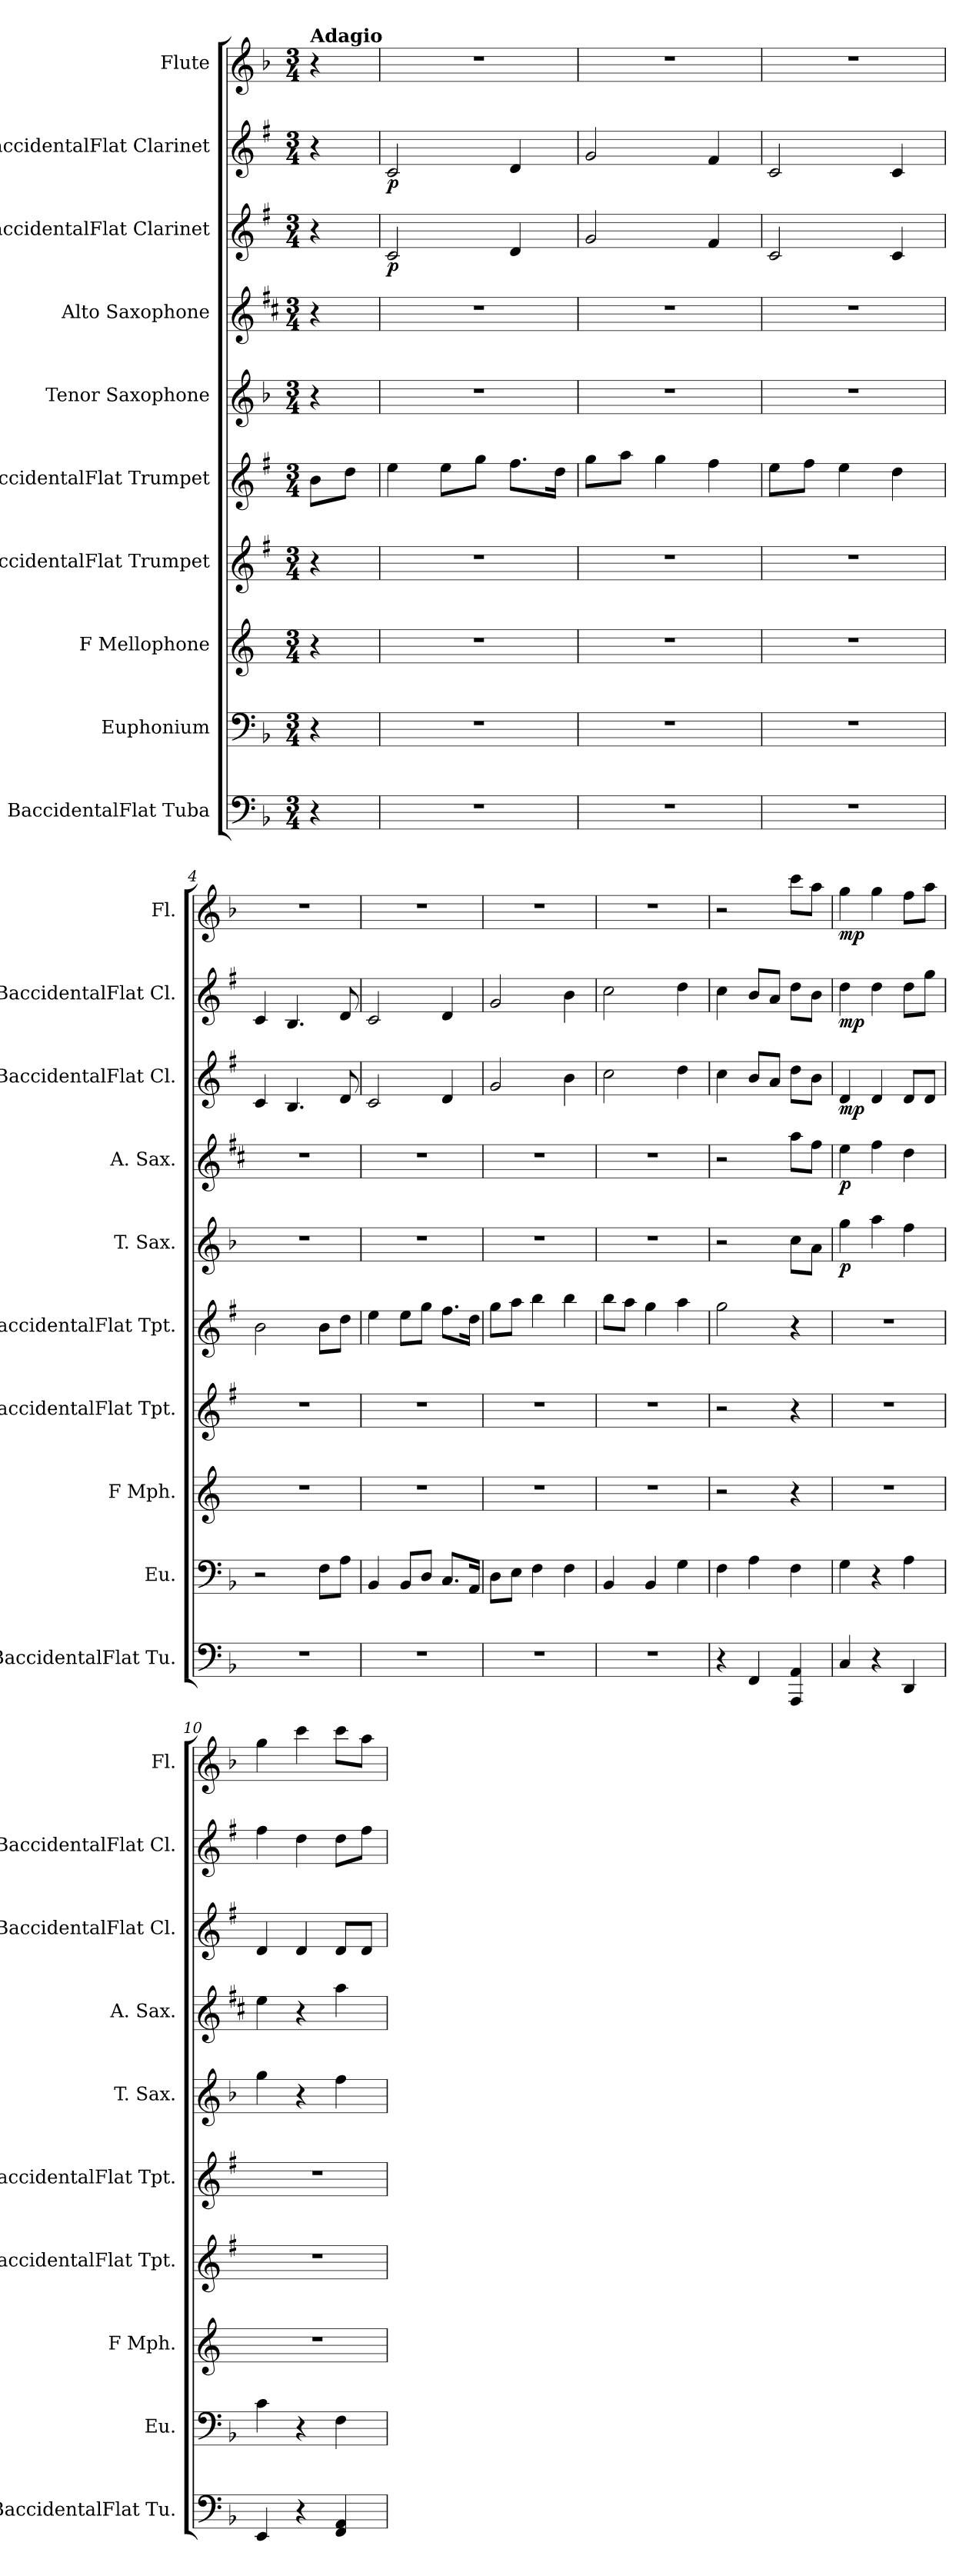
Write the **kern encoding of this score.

**kern	**kern	**kern	**kern	**kern	**kern	**dynam	**kern	**dynam	**kern	**dynam	**kern	**dynam	**kern	**dynam
*part10	*part9	*part8	*part7	*part6	*part5	*part5	*part4	*part4	*part3	*part3	*part2	*part2	*part1	*part1
*staff10	*staff9	*staff8	*staff7	*staff6	*staff5	*staff5	*staff4	*staff4	*staff3	*staff3	*staff2	*staff2	*staff1	*staff1
*I"BaccidentalFlat Tuba	*I"Euphonium	*I"F Mellophone	*I"BaccidentalFlat Trumpet	*I"BaccidentalFlat Trumpet	*I"Tenor Saxophone	*	*I"Alto Saxophone	*	*I"BaccidentalFlat Clarinet	*	*I"BaccidentalFlat Clarinet	*	*I"Flute	*
*I'BaccidentalFlat Tu.	*I'Eu.	*I'F Mph.	*I'BaccidentalFlat Tpt.	*I'BaccidentalFlat Tpt.	*I'T. Sax.	*	*I'A. Sax.	*	*I'BaccidentalFlat Cl.	*	*I'BaccidentalFlat Cl.	*	*I'Fl.	*
*clefF4	*clefF4	*clefG2	*clefG2	*clefG2	*clefG2	*	*clefG2	*	*clefG2	*	*clefG2	*	*clefG2	*
*	*	*ITrd4c7	*ITrd1c2	*ITrd1c2	*ITrd8c14	*	*ITrd5c9	*	*ITrd1c2	*	*ITrd1c2	*	*	*
*k[b-]	*k[b-]	*k[b-]	*k[b-]	*k[b-]	*k[b-]	*	*k[b-]	*	*k[b-]	*	*k[b-]	*	*k[b-]	*
*M3/4	*M3/4	*M3/4	*M3/4	*M3/4	*M3/4	*	*M3/4	*	*M3/4	*	*M3/4	*	*M3/4	*
=	=	=	=	=	=	=	=	=	=	=	=	=	=	=
!	!	!	!	!	!	!	!	!	!	!	!	!	!LO:TX:a:B:t=Adagio	!
4r	4r	4r	4r	8a\L	4r	.	4r	.	4r	.	4r	.	4r	.
.	.	.	.	8cc\J	.	.	.	.	.	.	.	.	.	.
=1	=1	=1	=1	=1	=1	=1	=1	=1	=1	=1	=1	=1	=1	=1
!	!	!	!	!	!	!	!	!	!	!LO:DY:b	!	!LO:DY:b	!	!
2.r	2.r	2.r	2.r	4dd\	2.r	.	2.r	.	2B-/	p	2B-/	p	2.r	.
.	.	.	.	8dd\L	.	.	.	.	.	.	.	.	.	.
.	.	.	.	8ff\J	.	.	.	.	.	.	.	.	.	.
.	.	.	.	8.ee\L	.	.	.	.	4c/	.	4c/	.	.	.
.	.	.	.	16cc\Jk	.	.	.	.	.	.	.	.	.	.
=2	=2	=2	=2	=2	=2	=2	=2	=2	=2	=2	=2	=2	=2	=2
2.r	2.r	2.r	2.r	8ff\L	2.r	.	2.r	.	2f/	.	2f/	.	2.r	.
.	.	.	.	8gg\J	.	.	.	.	.	.	.	.	.	.
.	.	.	.	4ff\	.	.	.	.	.	.	.	.	.	.
.	.	.	.	4ee\	.	.	.	.	4e/	.	4e/	.	.	.
=3	=3	=3	=3	=3	=3	=3	=3	=3	=3	=3	=3	=3	=3	=3
2.r	2.r	2.r	2.r	8dd\L	2.r	.	2.r	.	2B-/	.	2B-/	.	2.r	.
.	.	.	.	8ee\J	.	.	.	.	.	.	.	.	.	.
.	.	.	.	4dd\	.	.	.	.	.	.	.	.	.	.
.	.	.	.	4cc\	.	.	.	.	4B-/	.	4B-/	.	.	.
=4	=4	=4	=4	=4	=4	=4	=4	=4	=4	=4	=4	=4	=4	=4
2.r	2r	2.r	2.r	2a\	2.r	.	2.r	.	4B-/	.	4B-/	.	2.r	.
.	.	.	.	.	.	.	.	.	4.A/	.	4.A/	.	.	.
.	8F\L	.	.	8a\L	.	.	.	.	.	.	.	.	.	.
.	8A\J	.	.	8cc\J	.	.	.	.	8c/	.	8c/	.	.	.
=5	=5	=5	=5	=5	=5	=5	=5	=5	=5	=5	=5	=5	=5	=5
2.r	4BB-/	2.r	2.r	4dd\	2.r	.	2.r	.	2B-/	.	2B-/	.	2.r	.
.	8BB-/L	.	.	8dd\L	.	.	.	.	.	.	.	.	.	.
.	8D/J	.	.	8ff\J	.	.	.	.	.	.	.	.	.	.
.	8.C/L	.	.	8.ee\L	.	.	.	.	4c/	.	4c/	.	.	.
.	16AA/Jk	.	.	16cc\Jk	.	.	.	.	.	.	.	.	.	.
!!LO:PB:g=z
=6	=6	=6	=6	=6	=6	=6	=6	=6	=6	=6	=6	=6	=6	=6
2.r	8D\L	2.r	2.r	8ff\L	2.r	.	2.r	.	2f/	.	2f/	.	2.r	.
.	8E\J	.	.	8gg\J	.	.	.	.	.	.	.	.	.	.
.	4F\	.	.	4aa\	.	.	.	.	.	.	.	.	.	.
.	4F\	.	.	4aa\	.	.	.	.	4a\	.	4a\	.	.	.
=7	=7	=7	=7	=7	=7	=7	=7	=7	=7	=7	=7	=7	=7	=7
2.r	4BB-/	2.r	2.r	8aa\L	2.r	.	2.r	.	2b-\	.	2b-\	.	2.r	.
.	.	.	.	8gg\J	.	.	.	.	.	.	.	.	.	.
.	4BB-/	.	.	4ff\	.	.	.	.	.	.	.	.	.	.
.	4G\	.	.	4gg\	.	.	.	.	4cc\	.	4cc\	.	.	.
=8	=8	=8	=8	=8	=8	=8	=8	=8	=8	=8	=8	=8	=8	=8
4r	4F\	2r	2r	2ff\	2r	.	2r	.	4b-\	.	4b-\	.	2r	.
4FF/	4A\	.	.	.	.	.	.	.	8a/L	.	8a/L	.	.	.
.	.	.	.	.	.	.	.	.	8g/J	.	8g/J	.	.	.
4AAA/ 4AA/	4F\	4r	4r	4r	8c\L	.	8cc\L	.	8cc\L	.	8cc\L	.	8ccc\L	.
.	.	.	.	.	8A\J	.	8a\J	.	8a\J	.	8a\J	.	8aa\J	.
=9	=9	=9	=9	=9	=9	=9	=9	=9	=9	=9	=9	=9	=9	=9
!	!	!	!	!	!	!LO:DY:b	!	!LO:DY:b	!	!LO:DY:b	!	!LO:DY:b	!	!LO:DY:b
4C/	4G\	2.r	2.r	2.r	4g\	p	4g\	p	4c/	mp	4cc\	mp	4gg\	mp
4r	4r	.	.	.	4a\	.	4a\	.	4c/	.	4cc\	.	4gg\	.
4DD/	4A\	.	.	.	4f\	.	4f\	.	8c/L	.	8cc\L	.	8ff\L	.
.	.	.	.	.	.	.	.	.	8c/J	.	8ff\J	.	8aa\J	.
=10	=10	=10	=10	=10	=10	=10	=10	=10	=10	=10	=10	=10	=10	=10
4EE/	4c\	2.r	2.r	2.r	4g\	.	4g\	.	4c/	.	4ee\	.	4gg\	.
4r	4r	.	.	.	4r	.	4r	.	4c/	.	4cc\	.	4ccc\	.
4FF/ 4AA/	4F\	.	.	.	4f\	.	4cc\	.	8c/L	.	8cc\L	.	8ccc\L	.
.	.	.	.	.	.	.	.	.	8c/J	.	8ee\J	.	8aa\J	.
=	=	=	=	=	=	=	=	=	=	=	=	=	=	=
*-	*-	*-	*-	*-	*-	*-	*-	*-	*-	*-	*-	*-	*-	*-
